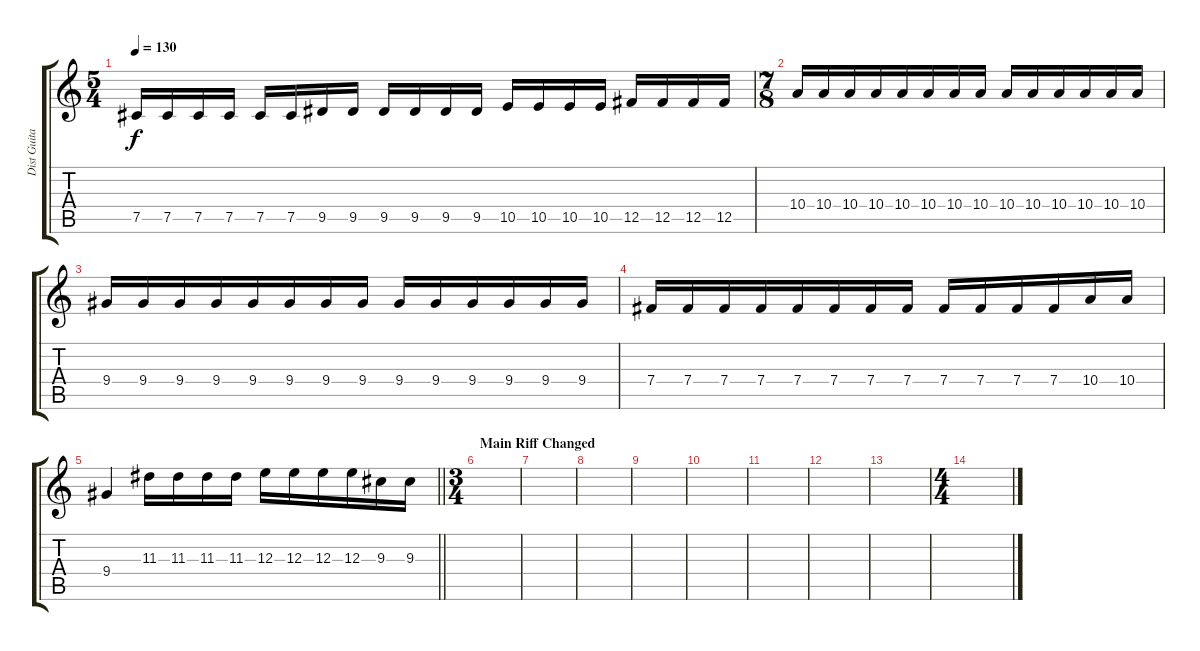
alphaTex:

\track ("Dist Guitar 1 Vanco" "Dist Guita") {instrument overdrivenguitar}
\staff {score tabs}
\tuning (Db4 Ab3 E3 B2 Gb2 Db2) {hide}
\ts (5 4)
\tempo 130
\clef g2
\ks c
7.5.16{dy f} 7.5.16 7.5.16 7.5.16 7.5.16 7.5.16 9.5.16 9.5.16 9.5.16 9.5.16 9.5.16 9.5.16 10.5.16 10.5.16 10.5.16 10.5.16 12.5.16 12.5.16 12.5.16 12.5.16 |
\ts (7 8)
10.4.16 10.4.16 10.4.16 10.4.16 10.4.16 10.4.16 10.4.16 10.4.16 10.4.16 10.4.16 10.4.16 10.4.16 10.4.16 10.4.16 |
9.4.16 9.4.16 9.4.16 9.4.16 9.4.16 9.4.16 9.4.16 9.4.16 9.4.16 9.4.16 9.4.16 9.4.16 9.4.16 9.4.16 |
7.4.16 7.4.16 7.4.16 7.4.16 7.4.16 7.4.16 7.4.16 7.4.16 7.4.16 7.4.16 7.4.16 7.4.16 10.4.16 10.4.16 |
\barLineRight lightlight
9.4.4 11.3.16 11.3.16 11.3.16 11.3.16 12.3.16 12.3.16 12.3.16 12.3.16 9.3.16 9.3.16 |
\ts (3 4)
\section ("" "Main Riff Changed")
|
|
|
|
|
|
|
|
\ts (4 4)
